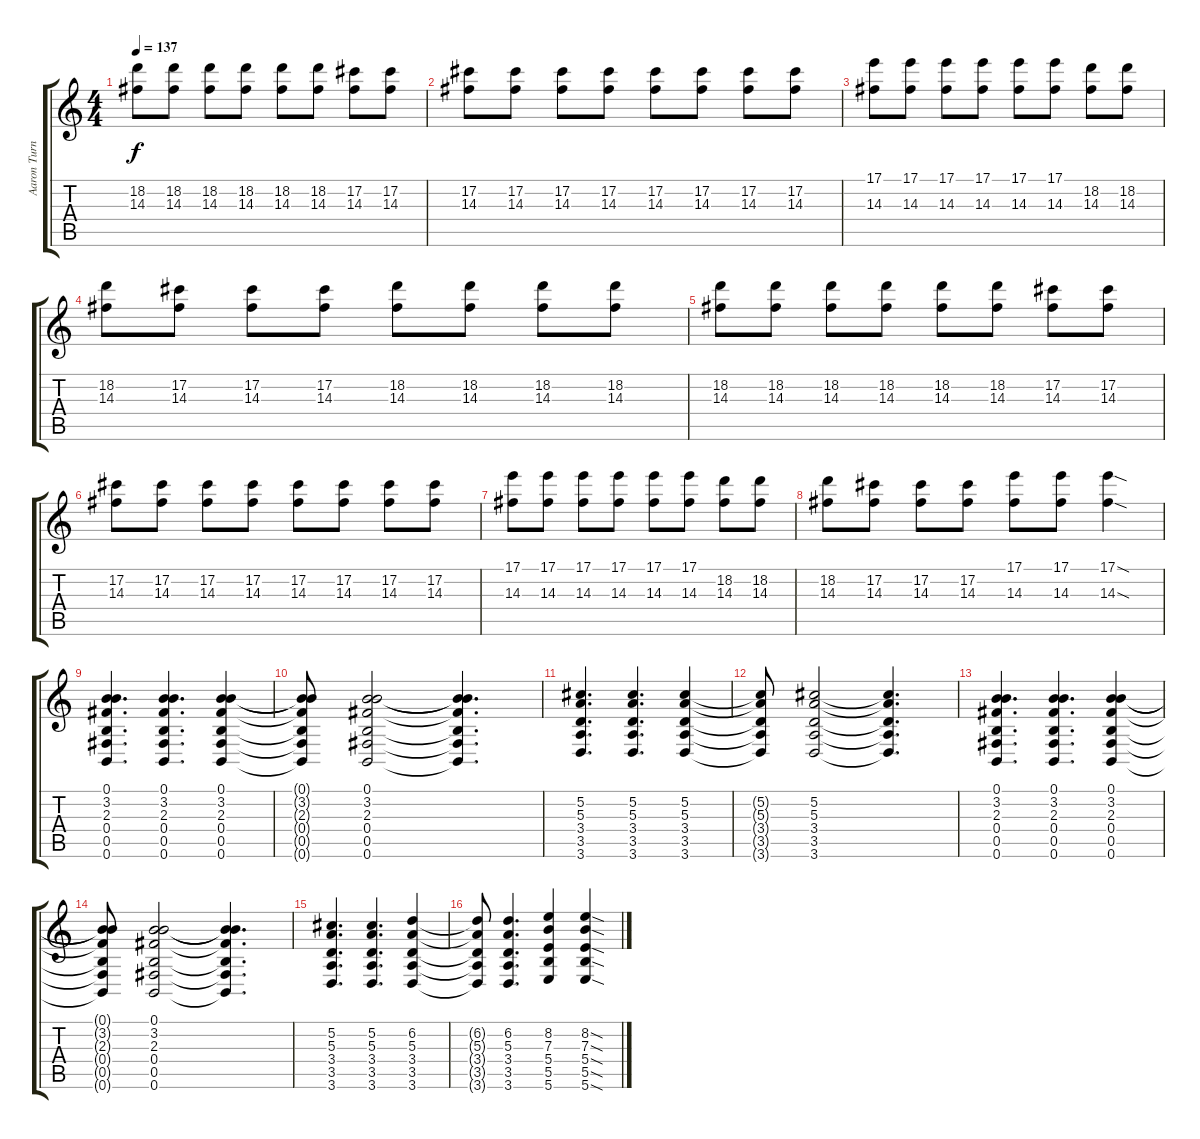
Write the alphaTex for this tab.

\track ("Aaron Turner" "Aaron Turn") {instrument overdrivenguitar}
\staff {score tabs}
\tuning (B3 Ab3 E3 B2 Gb2 B1) {hide}
\ts (4 4)
\tempo 137
\clef g2
\ks c
(18.2 14.3).8{dy f} (18.2 14.3).8 (18.2 14.3).8 (18.2 14.3).8 (18.2 14.3).8 (18.2 14.3).8 (17.2 14.3).8 (17.2 14.3).8 |
(17.2 14.3).8 (17.2 14.3).8 (17.2 14.3).8 (17.2 14.3).8 (17.2 14.3).8 (17.2 14.3).8 (17.2 14.3).8 (17.2 14.3).8 |
(17.1 14.3).8 (17.1 14.3).8 (17.1 14.3).8 (17.1 14.3).8 (17.1 14.3).8 (17.1 14.3).8 (18.2 14.3).8 (18.2 14.3).8 |
(18.2 14.3).8 (17.2 14.3).8 (17.2 14.3).8 (17.2 14.3).8 (18.2 14.3).8 (18.2 14.3).8 (18.2 14.3).8 (18.2 14.3).8 |
(18.2 14.3).8 (18.2 14.3).8 (18.2 14.3).8 (18.2 14.3).8 (18.2 14.3).8 (18.2 14.3).8 (17.2 14.3).8 (17.2 14.3).8 |
(17.2 14.3).8 (17.2 14.3).8 (17.2 14.3).8 (17.2 14.3).8 (17.2 14.3).8 (17.2 14.3).8 (17.2 14.3).8 (17.2 14.3).8 |
(17.1 14.3).8 (17.1 14.3).8 (17.1 14.3).8 (17.1 14.3).8 (17.1 14.3).8 (17.1 14.3).8 (18.2 14.3).8 (18.2 14.3).8 |
(18.2 14.3).8 (17.2 14.3).8 (17.2 14.3).8 (17.2 14.3).8 (17.1 14.3).8 (17.1 14.3).8 (17.1{sod} 14.3{sod}).4 |
(0.1 3.2 2.3 0.4 0.5 0.6).4{d} (0.1 3.2 2.3 0.4 0.5 0.6).4{d} (0.1 3.2 2.3 0.4 0.5 0.6).4 |
(0.1{t} 3.2{t} 2.3{t} 0.4{t} 0.5{t} 0.6{t}).8 (0.1 3.2 2.3 0.4 0.5 0.6).2 (0.1{t} 3.2{t} 2.3{t} 0.4{t} 0.5{t} 0.6{t}).4{d} |
(5.2 5.3 3.4 3.5 3.6).4{d} (5.2 5.3 3.4 3.5 3.6).4{d} (5.2 5.3 3.4 3.5 3.6).4 |
(5.2{t} 5.3{t} 3.4{t} 3.5{t} 3.6{t}).8 (5.2 5.3 3.4 3.5 3.6).2 (5.2{t} 5.3{t} 3.4{t} 3.5{t} 3.6{t}).4{d} |
(0.1 3.2 2.3 0.4 0.5 0.6).4{d} (0.1 3.2 2.3 0.4 0.5 0.6).4{d} (0.1 3.2 2.3 0.4 0.5 0.6).4 |
(0.1{t} 3.2{t} 2.3{t} 0.4{t} 0.5{t} 0.6{t}).8 (0.1 3.2 2.3 0.4 0.5 0.6).2 (0.1{t} 3.2{t} 2.3{t} 0.4{t} 0.5{t} 0.6{t}).4{d} |
(5.2 5.3 3.4 3.5 3.6).4{d} (5.2 5.3 3.4 3.5 3.6).4{d} (6.2 5.3 3.4 3.5 3.6).4 |
(6.2{t} 5.3{t} 3.4{t} 3.5{t} 3.6{t}).8 (6.2 5.3 3.4 3.5 3.6).4{d} (8.2 7.3 5.4 5.5 5.6).4 (8.2{sod} 7.3{sod} 5.4{sod} 5.5{sod} 5.6{sod}).4
